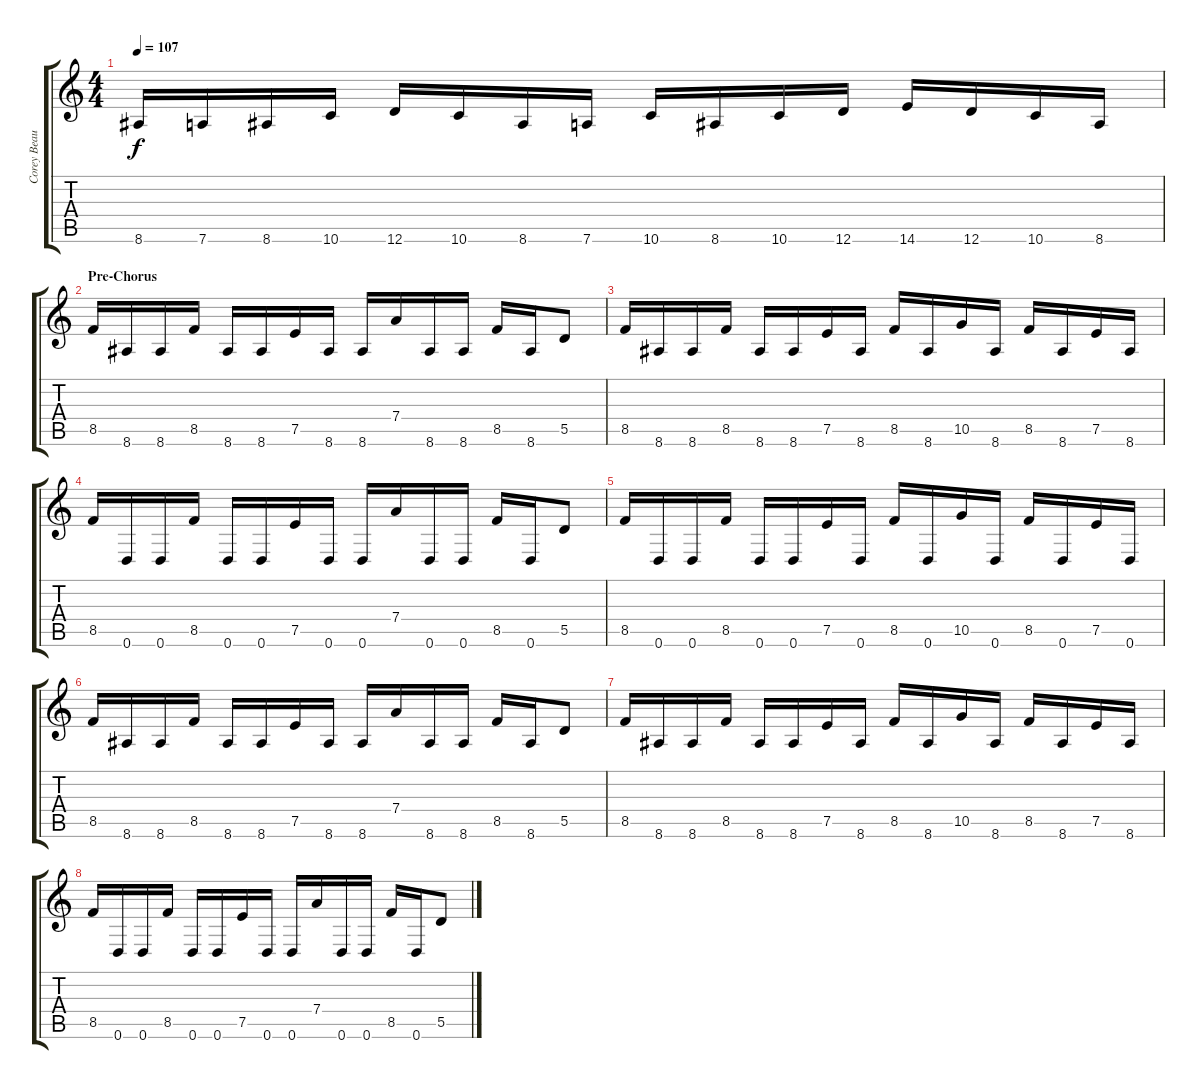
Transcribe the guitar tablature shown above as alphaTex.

\track ("Corey Beaulieu" "Corey Beau") {instrument distortionguitar}
\staff {score tabs}
\tuning (E4 B3 G3 D3 A2 D2) {hide}
\ts (4 4)
\tempo 107
\clef g2
\ks c
8.6.16{dy f} 7.6.16 8.6.16 10.6.16 12.6.16 10.6.16 8.6.16 7.6.16 10.6.16 8.6.16 10.6.16 12.6.16 14.6.16 12.6.16 10.6.16 8.6.16 |
\section ("" "Pre-Chorus")
8.5.16 8.6.16 8.6.16 8.5.16 8.6.16 8.6.16 7.5.16 8.6.16 8.6.16 7.4.16 8.6.16 8.6.16 8.5.16 8.6.16 5.5.8 |
8.5.16 8.6.16 8.6.16 8.5.16 8.6.16 8.6.16 7.5.16 8.6.16 8.5.16 8.6.16 10.5.16 8.6.16 8.5.16 8.6.16 7.5.16 8.6.16 |
8.5.16 0.6.16 0.6.16 8.5.16 0.6.16 0.6.16 7.5.16 0.6.16 0.6.16 7.4.16 0.6.16 0.6.16 8.5.16 0.6.16 5.5.8 |
8.5.16 0.6.16 0.6.16 8.5.16 0.6.16 0.6.16 7.5.16 0.6.16 8.5.16 0.6.16 10.5.16 0.6.16 8.5.16 0.6.16 7.5.16 0.6.16 |
8.5.16 8.6.16 8.6.16 8.5.16 8.6.16 8.6.16 7.5.16 8.6.16 8.6.16 7.4.16 8.6.16 8.6.16 8.5.16 8.6.16 5.5.8 |
8.5.16 8.6.16 8.6.16 8.5.16 8.6.16 8.6.16 7.5.16 8.6.16 8.5.16 8.6.16 10.5.16 8.6.16 8.5.16 8.6.16 7.5.16 8.6.16 |
8.5.16 0.6.16 0.6.16 8.5.16 0.6.16 0.6.16 7.5.16 0.6.16 0.6.16 7.4.16 0.6.16 0.6.16 8.5.16 0.6.16 5.5.8
